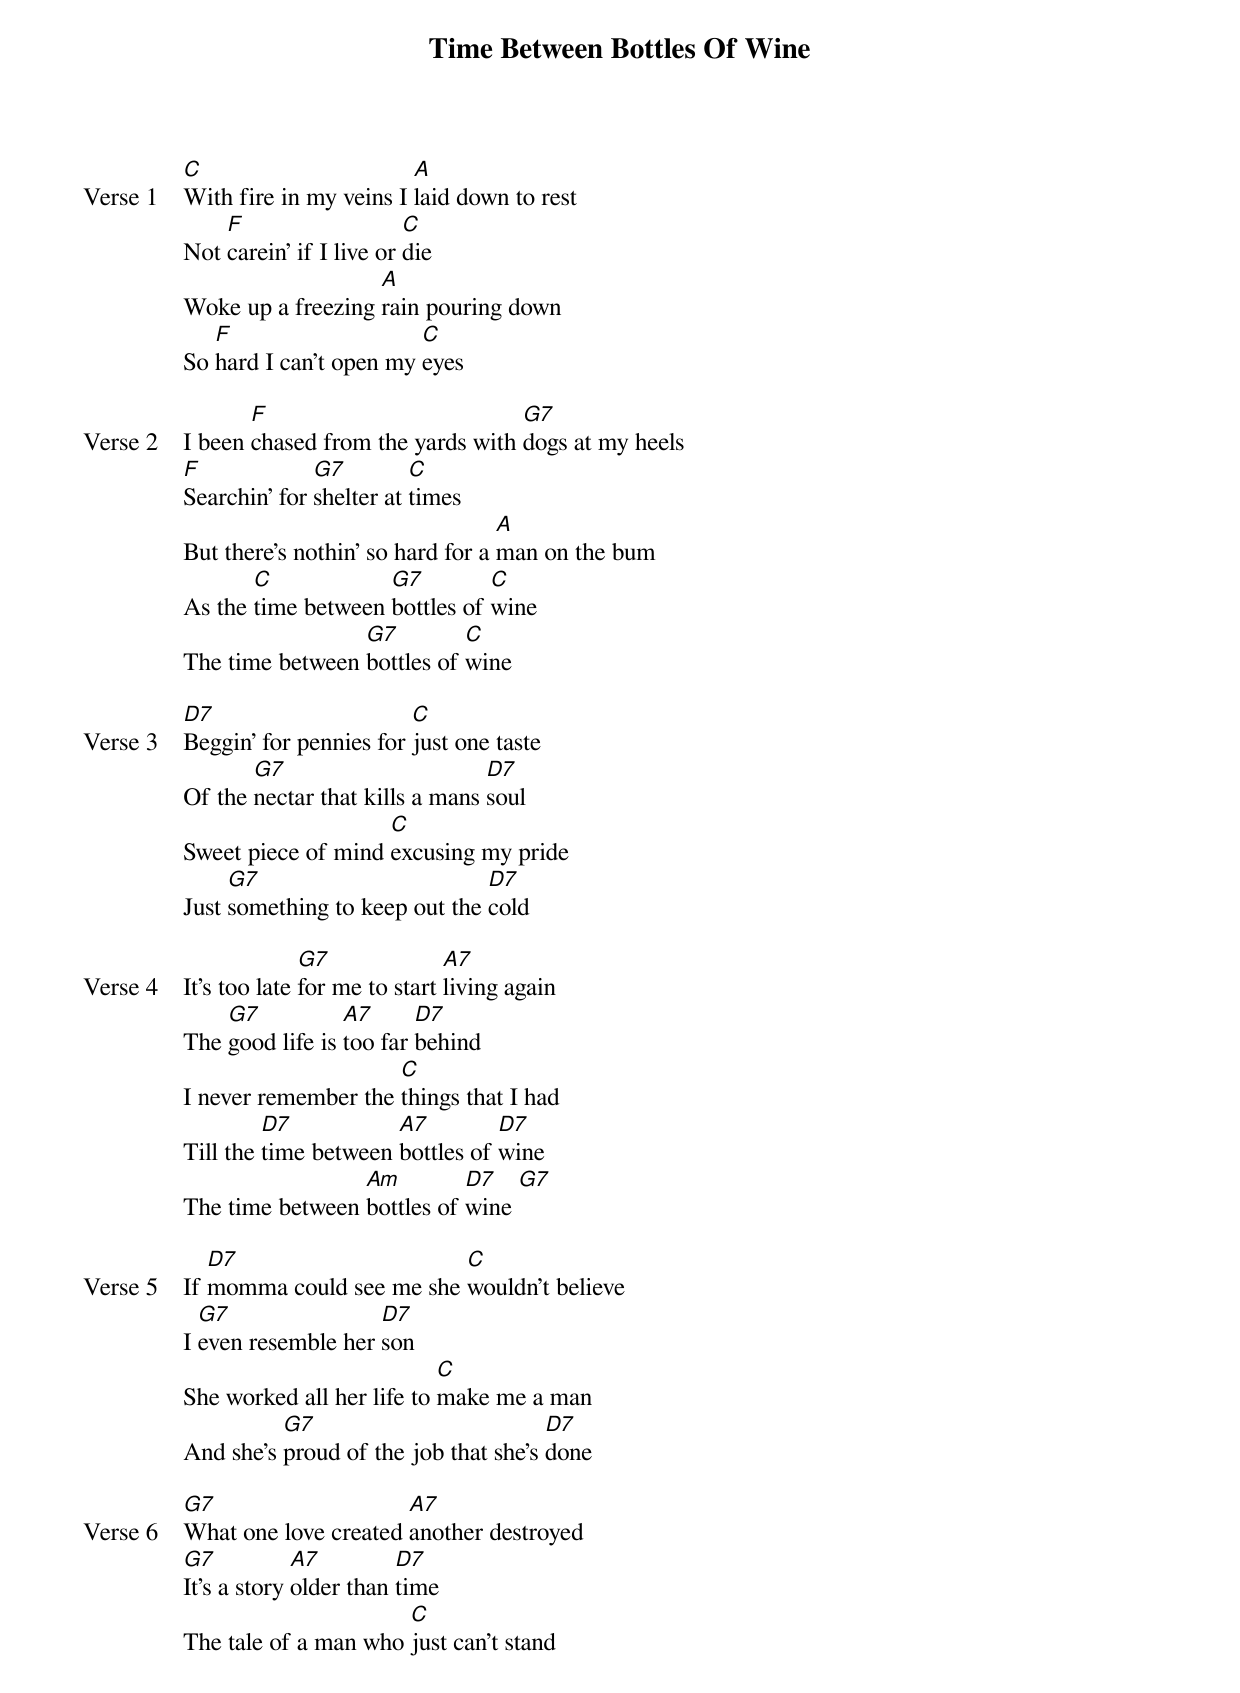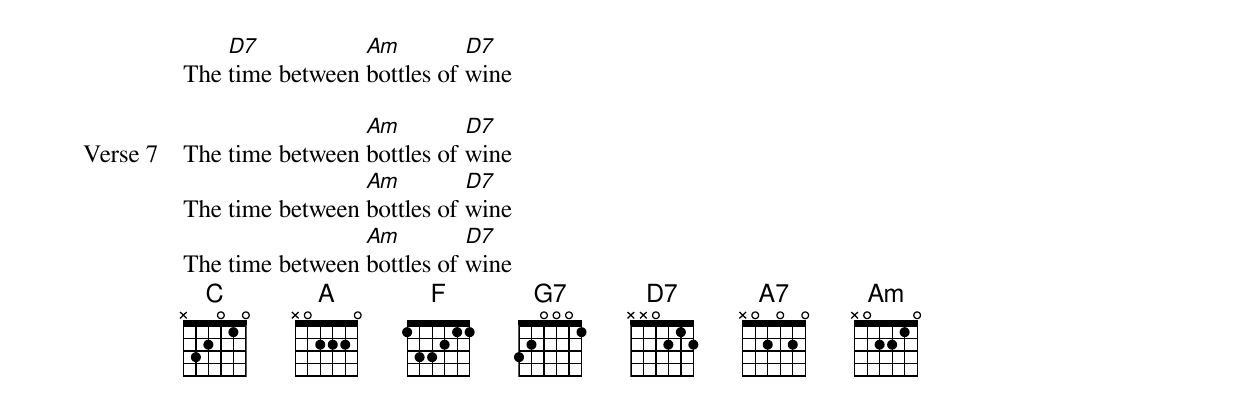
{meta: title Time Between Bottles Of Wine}
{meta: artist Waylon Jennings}
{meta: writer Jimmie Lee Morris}

{start_of_verse: Verse 1}
[C]With fire in my veins I [A]laid down to rest
Not [F]carein' if I live or [C]die
Woke up a freezing [A]rain pouring down
So [F]hard I can't open my [C]eyes
{end_of_verse}

{start_of_verse: Verse 2}
I been [F]chased from the yards with [G7]dogs at my heels
[F]Searchin' for [G7]shelter at [C]times
But there's nothin' so hard for a [A]man on the bum
As the [C]time between [G7]bottles of [C]wine
The time between [G7]bottles of [C]wine
{end_of_verse}

{start_of_verse: Verse 3}
[D7]Beggin' for pennies for [C]just one taste
Of the [G7]nectar that kills a mans [D7]soul
Sweet piece of mind [C]excusing my pride
Just [G7]something to keep out the [D7]cold
{end_of_verse}

{start_of_verse: Verse 4}
It's too late [G7]for me to start [A7]living again
The [G7]good life is [A7]too far [D7]behind
I never remember the [C]things that I had
Till the [D7]time between [A7]bottles of [D7]wine
The time between [Am]bottles of [D7]wine [G7]
{end_of_verse}

{start_of_verse: Verse 5}
If [D7]momma could see me she [C]wouldn't believe
I [G7]even resemble her [D7]son
She worked all her life to [C]make me a man
And she's [G7]proud of the job that she's [D7]done
{end_of_verse}

{start_of_verse: Verse 6}
[G7]What one love created [A7]another destroyed
[G7]It’s a story [A7]older than [D7]time
The tale of a man who [C]just can't stand
The [D7]time between [Am]bottles of [D7]wine
{end_of_verse}

{start_of_verse: Verse 7}
The time between [Am]bottles of [D7]wine
The time between [Am]bottles of [D7]wine
The time between [Am]bottles of [D7]wine
{end_of_verse}
